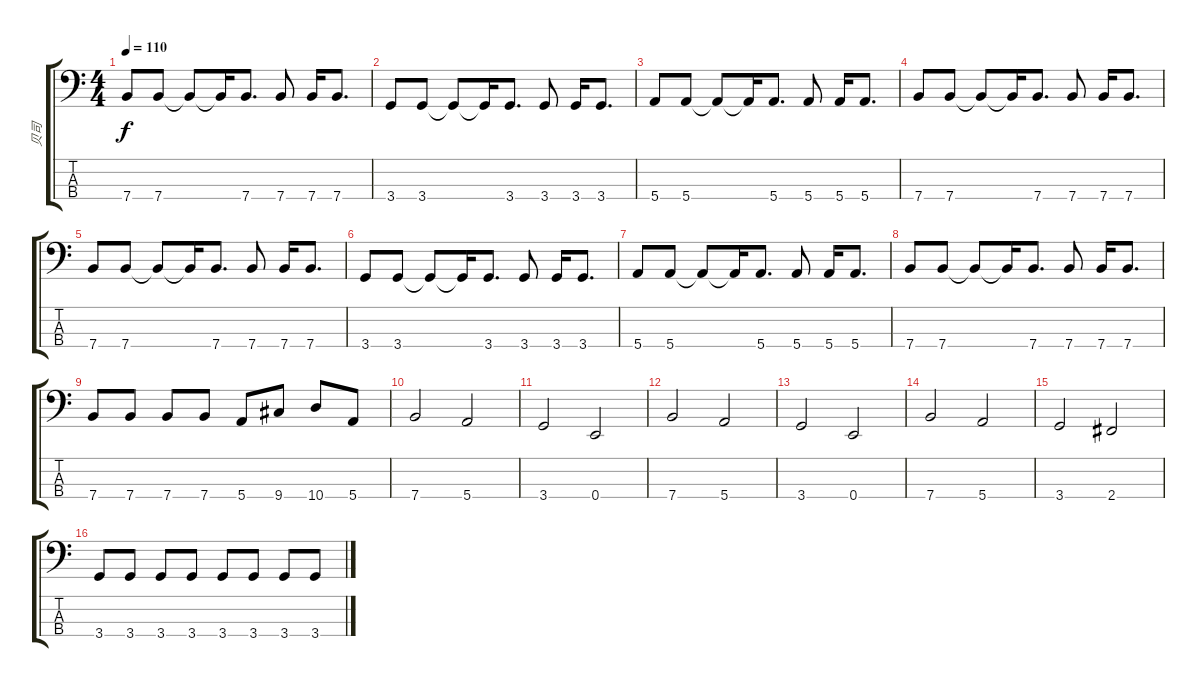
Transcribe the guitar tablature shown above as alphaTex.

\track ("贝司" "贝司") {instrument electricbassfinger}
\staff {score tabs}
\tuning (G2 D2 A1 E1) {hide}
\ts (4 4)
\tempo 110
\clef f4
\ks c
7.4.8{dy f} 7.4.8 7.4{t}.8 7.4{t}.16 7.4.8{d} 7.4.8 7.4.16 7.4.8{d} |
3.4.8 3.4.8 3.4{t}.8 3.4{t}.16 3.4.8{d} 3.4.8 3.4.16 3.4.8{d} |
5.4.8 5.4.8 5.4{t}.8 5.4{t}.16 5.4.8{d} 5.4.8 5.4.16 5.4.8{d} |
7.4.8 7.4.8 7.4{t}.8 7.4{t}.16 7.4.8{d} 7.4.8 7.4.16 7.4.8{d} |
7.4.8 7.4.8 7.4{t}.8 7.4{t}.16 7.4.8{d} 7.4.8 7.4.16 7.4.8{d} |
3.4.8 3.4.8 3.4{t}.8 3.4{t}.16 3.4.8{d} 3.4.8 3.4.16 3.4.8{d} |
5.4.8 5.4.8 5.4{t}.8 5.4{t}.16 5.4.8{d} 5.4.8 5.4.16 5.4.8{d} |
7.4.8 7.4.8 7.4{t}.8 7.4{t}.16 7.4.8{d} 7.4.8 7.4.16 7.4.8{d} |
7.4.8 7.4.8 7.4.8 7.4.8 5.4.8 9.4.8 10.4.8 5.4.8 |
7.4.2 5.4.2 |
3.4.2 0.4.2 |
7.4.2 5.4.2 |
3.4.2 0.4.2 |
7.4.2 5.4.2 |
3.4.2 2.4.2 |
3.4.8 3.4.8 3.4.8 3.4.8 3.4.8 3.4.8 3.4.8 3.4.8
